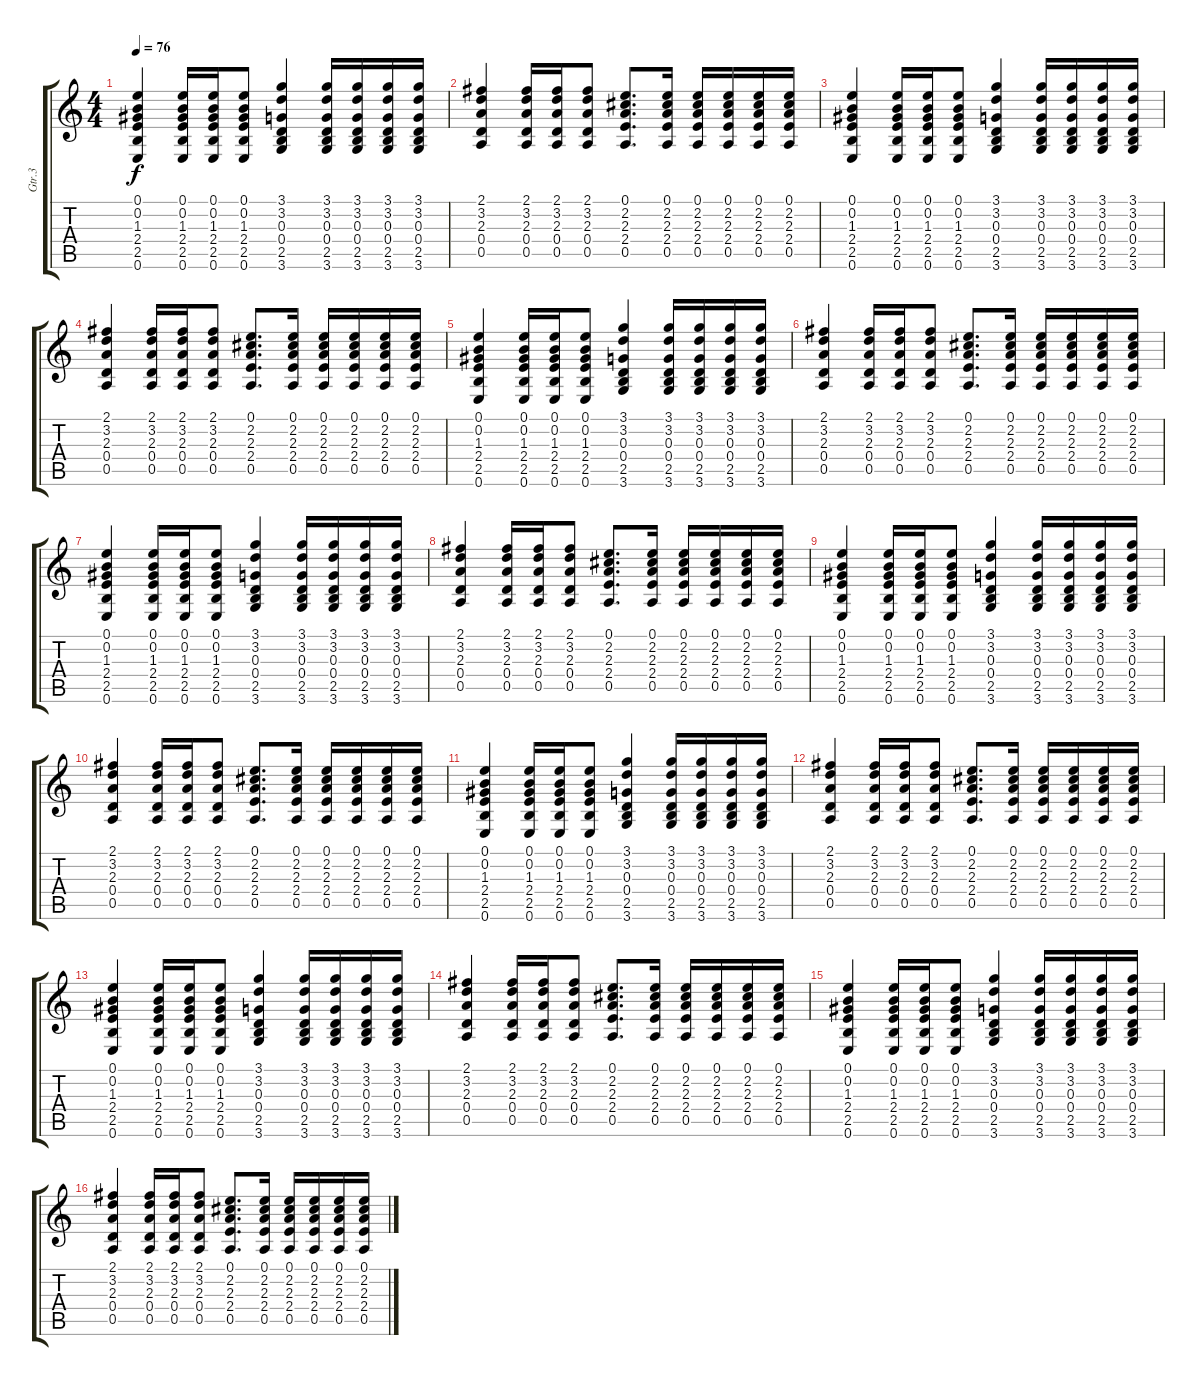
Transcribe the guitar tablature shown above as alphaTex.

\track ("Gtr.3" "Gtr.3") {instrument electricguitarclean}
\staff {score tabs}
\tuning (E4 B3 G3 D3 A2 E2) {hide}
\ts (4 4)
\tempo 76
\clef g2
\ks c
(0.1 0.2 1.3 2.4 2.5 0.6).4{dy f} (0.1 0.2 1.3 2.4 2.5 0.6).16 (0.1 0.2 1.3 2.4 2.5 0.6).16 (0.1 0.2 1.3 2.4 2.5 0.6).8 (3.1 3.2 0.3 0.4 2.5 3.6).4 (3.1 3.2 0.3 0.4 2.5 3.6).16 (3.1 3.2 0.3 0.4 2.5 3.6).16 (3.1 3.2 0.3 0.4 2.5 3.6).16 (3.1 3.2 0.3 0.4 2.5 3.6).16 |
(2.1 3.2 2.3 0.4 0.5).4 (2.1 3.2 2.3 0.4 0.5).16 (2.1 3.2 2.3 0.4 0.5).16 (2.1 3.2 2.3 0.4 0.5).8 (0.1 2.2 2.3 2.4 0.5).8{d} (0.1 2.2 2.3 2.4 0.5).16 (0.1 2.2 2.3 2.4 0.5).16 (0.1 2.2 2.3 2.4 0.5).16 (0.1 2.2 2.3 2.4 0.5).16 (0.1 2.2 2.3 2.4 0.5).16 |
(0.1 0.2 1.3 2.4 2.5 0.6).4 (0.1 0.2 1.3 2.4 2.5 0.6).16 (0.1 0.2 1.3 2.4 2.5 0.6).16 (0.1 0.2 1.3 2.4 2.5 0.6).8 (3.1 3.2 0.3 0.4 2.5 3.6).4 (3.1 3.2 0.3 0.4 2.5 3.6).16 (3.1 3.2 0.3 0.4 2.5 3.6).16 (3.1 3.2 0.3 0.4 2.5 3.6).16 (3.1 3.2 0.3 0.4 2.5 3.6).16 |
(2.1 3.2 2.3 0.4 0.5).4 (2.1 3.2 2.3 0.4 0.5).16 (2.1 3.2 2.3 0.4 0.5).16 (2.1 3.2 2.3 0.4 0.5).8 (0.1 2.2 2.3 2.4 0.5).8{d} (0.1 2.2 2.3 2.4 0.5).16 (0.1 2.2 2.3 2.4 0.5).16 (0.1 2.2 2.3 2.4 0.5).16 (0.1 2.2 2.3 2.4 0.5).16 (0.1 2.2 2.3 2.4 0.5).16 |
(0.1 0.2 1.3 2.4 2.5 0.6).4 (0.1 0.2 1.3 2.4 2.5 0.6).16 (0.1 0.2 1.3 2.4 2.5 0.6).16 (0.1 0.2 1.3 2.4 2.5 0.6).8 (3.1 3.2 0.3 0.4 2.5 3.6).4 (3.1 3.2 0.3 0.4 2.5 3.6).16 (3.1 3.2 0.3 0.4 2.5 3.6).16 (3.1 3.2 0.3 0.4 2.5 3.6).16 (3.1 3.2 0.3 0.4 2.5 3.6).16 |
(2.1 3.2 2.3 0.4 0.5).4 (2.1 3.2 2.3 0.4 0.5).16 (2.1 3.2 2.3 0.4 0.5).16 (2.1 3.2 2.3 0.4 0.5).8 (0.1 2.2 2.3 2.4 0.5).8{d} (0.1 2.2 2.3 2.4 0.5).16 (0.1 2.2 2.3 2.4 0.5).16 (0.1 2.2 2.3 2.4 0.5).16 (0.1 2.2 2.3 2.4 0.5).16 (0.1 2.2 2.3 2.4 0.5).16 |
(0.1 0.2 1.3 2.4 2.5 0.6).4 (0.1 0.2 1.3 2.4 2.5 0.6).16 (0.1 0.2 1.3 2.4 2.5 0.6).16 (0.1 0.2 1.3 2.4 2.5 0.6).8 (3.1 3.2 0.3 0.4 2.5 3.6).4 (3.1 3.2 0.3 0.4 2.5 3.6).16 (3.1 3.2 0.3 0.4 2.5 3.6).16 (3.1 3.2 0.3 0.4 2.5 3.6).16 (3.1 3.2 0.3 0.4 2.5 3.6).16 |
(2.1 3.2 2.3 0.4 0.5).4 (2.1 3.2 2.3 0.4 0.5).16 (2.1 3.2 2.3 0.4 0.5).16 (2.1 3.2 2.3 0.4 0.5).8 (0.1 2.2 2.3 2.4 0.5).8{d} (0.1 2.2 2.3 2.4 0.5).16 (0.1 2.2 2.3 2.4 0.5).16 (0.1 2.2 2.3 2.4 0.5).16 (0.1 2.2 2.3 2.4 0.5).16 (0.1 2.2 2.3 2.4 0.5).16 |
(0.1 0.2 1.3 2.4 2.5 0.6).4 (0.1 0.2 1.3 2.4 2.5 0.6).16 (0.1 0.2 1.3 2.4 2.5 0.6).16 (0.1 0.2 1.3 2.4 2.5 0.6).8 (3.1 3.2 0.3 0.4 2.5 3.6).4 (3.1 3.2 0.3 0.4 2.5 3.6).16 (3.1 3.2 0.3 0.4 2.5 3.6).16 (3.1 3.2 0.3 0.4 2.5 3.6).16 (3.1 3.2 0.3 0.4 2.5 3.6).16 |
(2.1 3.2 2.3 0.4 0.5).4 (2.1 3.2 2.3 0.4 0.5).16 (2.1 3.2 2.3 0.4 0.5).16 (2.1 3.2 2.3 0.4 0.5).8 (0.1 2.2 2.3 2.4 0.5).8{d} (0.1 2.2 2.3 2.4 0.5).16 (0.1 2.2 2.3 2.4 0.5).16 (0.1 2.2 2.3 2.4 0.5).16 (0.1 2.2 2.3 2.4 0.5).16 (0.1 2.2 2.3 2.4 0.5).16 |
(0.1 0.2 1.3 2.4 2.5 0.6).4 (0.1 0.2 1.3 2.4 2.5 0.6).16 (0.1 0.2 1.3 2.4 2.5 0.6).16 (0.1 0.2 1.3 2.4 2.5 0.6).8 (3.1 3.2 0.3 0.4 2.5 3.6).4 (3.1 3.2 0.3 0.4 2.5 3.6).16 (3.1 3.2 0.3 0.4 2.5 3.6).16 (3.1 3.2 0.3 0.4 2.5 3.6).16 (3.1 3.2 0.3 0.4 2.5 3.6).16 |
(2.1 3.2 2.3 0.4 0.5).4 (2.1 3.2 2.3 0.4 0.5).16 (2.1 3.2 2.3 0.4 0.5).16 (2.1 3.2 2.3 0.4 0.5).8 (0.1 2.2 2.3 2.4 0.5).8{d} (0.1 2.2 2.3 2.4 0.5).16 (0.1 2.2 2.3 2.4 0.5).16 (0.1 2.2 2.3 2.4 0.5).16 (0.1 2.2 2.3 2.4 0.5).16 (0.1 2.2 2.3 2.4 0.5).16 |
(0.1 0.2 1.3 2.4 2.5 0.6).4 (0.1 0.2 1.3 2.4 2.5 0.6).16 (0.1 0.2 1.3 2.4 2.5 0.6).16 (0.1 0.2 1.3 2.4 2.5 0.6).8 (3.1 3.2 0.3 0.4 2.5 3.6).4 (3.1 3.2 0.3 0.4 2.5 3.6).16 (3.1 3.2 0.3 0.4 2.5 3.6).16 (3.1 3.2 0.3 0.4 2.5 3.6).16 (3.1 3.2 0.3 0.4 2.5 3.6).16 |
(2.1 3.2 2.3 0.4 0.5).4 (2.1 3.2 2.3 0.4 0.5).16 (2.1 3.2 2.3 0.4 0.5).16 (2.1 3.2 2.3 0.4 0.5).8 (0.1 2.2 2.3 2.4 0.5).8{d} (0.1 2.2 2.3 2.4 0.5).16 (0.1 2.2 2.3 2.4 0.5).16 (0.1 2.2 2.3 2.4 0.5).16 (0.1 2.2 2.3 2.4 0.5).16 (0.1 2.2 2.3 2.4 0.5).16 |
(0.1 0.2 1.3 2.4 2.5 0.6).4 (0.1 0.2 1.3 2.4 2.5 0.6).16 (0.1 0.2 1.3 2.4 2.5 0.6).16 (0.1 0.2 1.3 2.4 2.5 0.6).8 (3.1 3.2 0.3 0.4 2.5 3.6).4 (3.1 3.2 0.3 0.4 2.5 3.6).16 (3.1 3.2 0.3 0.4 2.5 3.6).16 (3.1 3.2 0.3 0.4 2.5 3.6).16 (3.1 3.2 0.3 0.4 2.5 3.6).16 |
(2.1 3.2 2.3 0.4 0.5).4 (2.1 3.2 2.3 0.4 0.5).16 (2.1 3.2 2.3 0.4 0.5).16 (2.1 3.2 2.3 0.4 0.5).8 (0.1 2.2 2.3 2.4 0.5).8{d} (0.1 2.2 2.3 2.4 0.5).16 (0.1 2.2 2.3 2.4 0.5).16 (0.1 2.2 2.3 2.4 0.5).16 (0.1 2.2 2.3 2.4 0.5).16 (0.1 2.2 2.3 2.4 0.5).16
